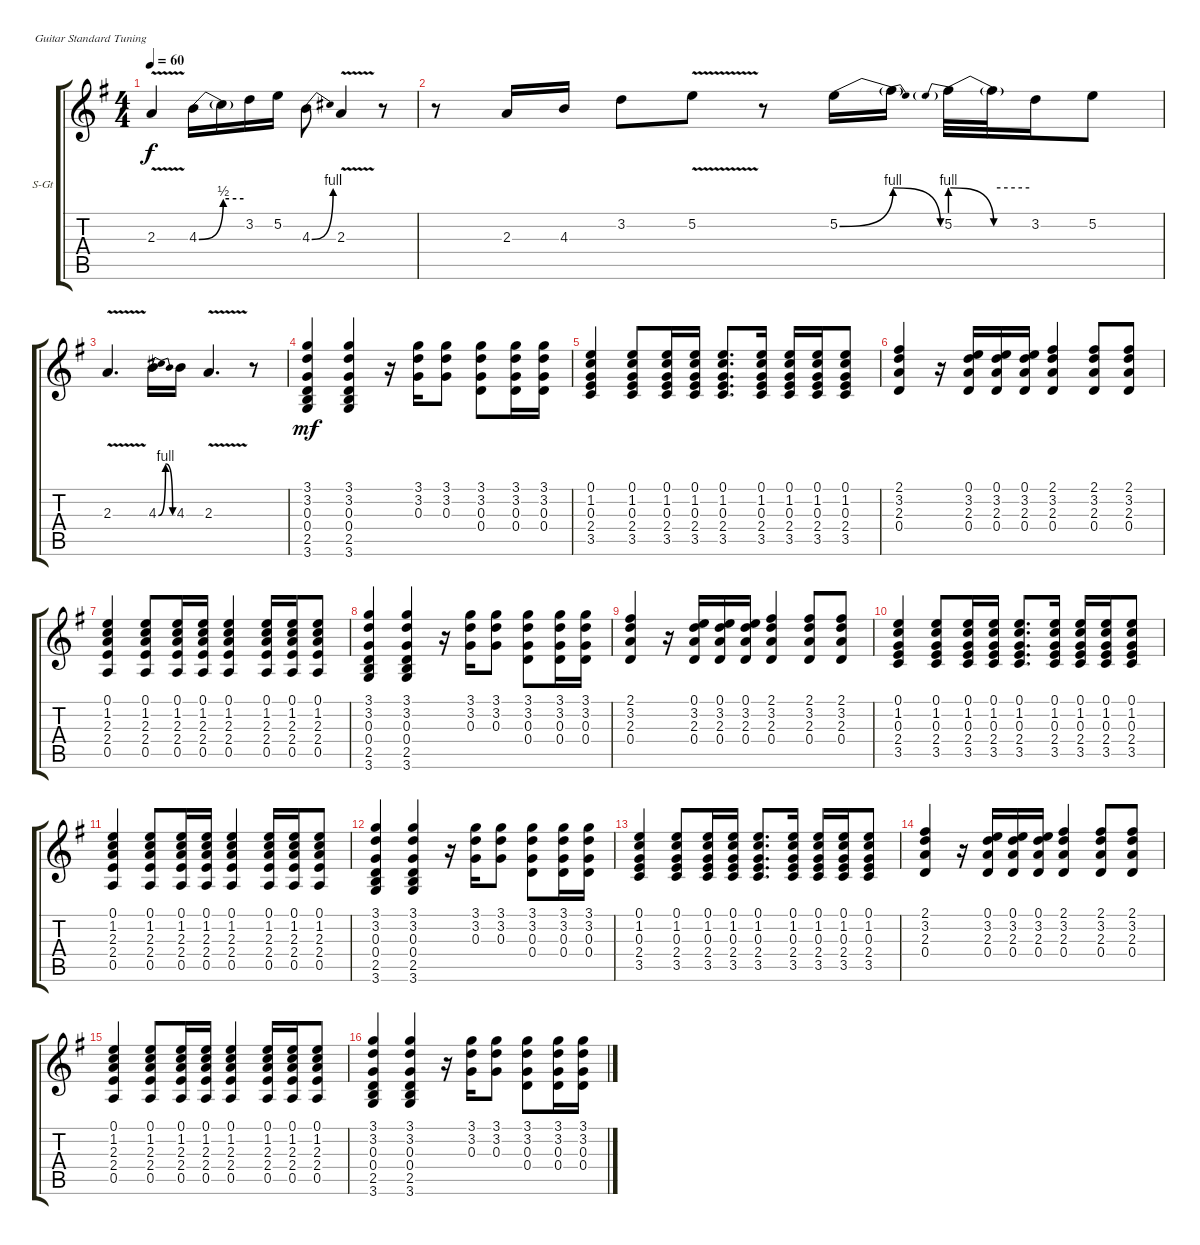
\defaultSystemsLayout 4
\bracketExtendMode groupsimilarinstruments
\firstSystemTrackNameOrientation horizontal
\otherSystemsTrackNameOrientation horizontal
\track ("Lead" "S-Gt") {instrument acousticguitarsteel}
\staff {score tabs}
\tuning (E4 B3 G3 D3 A2 E2)
\ts (4 4)
\tempo 60
\clef g2
\ks g
2.3{v}.4{dy f} 4.3{be (bend 0 0 60 2)}.16 4.3{be (hold 0 2 60 2) t}.16 3.2.16 5.2.16 4.3{be (bend 0 0 60 4)}.8 2.3{v}.4 r.8 |
r.8 2.3.16 4.3.16 3.2.8 5.2{v}.8 r.8 5.2{be (bend 0 0 60 4)}.16 5.2{be (release 0 4 60 0) t}.16 5.2{be (prebendrelease 0 4 60 0)}.32 5.2{be (hold 0 4 60 4) t}.32 3.2.16 5.2.8 |
2.3{v}.4{d} 4.3{be (bendrelease 0 0 30 4 30 4 60 0)}.16 4.3.16 2.3{v}.4{d} r.8 |
(3.6 2.5 0.4 0.3 3.2 3.1).4{dy mf} (3.6 2.5 0.4 0.3 3.2 3.1).4 r.16 (0.3 3.2 3.1).16 (0.3 3.2 3.1).8 (0.3 3.2 3.1 0.4).8 (0.3 3.2 3.1 0.4).16 (0.3 3.2 3.1 0.4).16 |
(3.5 2.4 0.3 1.2 0.1).4 (3.5 2.4 0.3 1.2 0.1).8 (3.5 2.4 0.3 1.2 0.1).16 (3.5 2.4 0.3 1.2 0.1).16 (3.5 2.4 0.3 1.2 0.1).8{d} (3.5 2.4 0.3 1.2 0.1).16 (3.5 2.4 0.3 1.2 0.1).16 (3.5 2.4 0.3 1.2 0.1).16 (3.5 2.4 0.3 1.2 0.1).8 |
(0.4 2.3 3.2 2.1).4 r.16 (0.4 2.3 3.2 0.1).16 (0.4 2.3 3.2 0.1).16 (0.4 2.3 3.2 0.1).16 (0.4 2.3 3.2 2.1).4 (0.4 2.3 3.2 2.1).8 (0.4 2.3 3.2 2.1).8 |
(0.1 1.2 2.3 2.4 0.5).4 (0.1 1.2 2.3 2.4 0.5).8 (0.1 1.2 2.3 2.4 0.5).16 (0.1 1.2 2.3 2.4 0.5).16 (0.1 1.2 2.3 2.4 0.5).4 (0.1 1.2 2.3 2.4 0.5).16 (0.1 1.2 2.3 2.4 0.5).16 (0.1 1.2 2.3 2.4 0.5).8 |
(3.6 2.5 0.4 0.3 3.2 3.1).4 (3.6 2.5 0.4 0.3 3.2 3.1).4 r.16 (0.3 3.2 3.1).16 (0.3 3.2 3.1).8 (0.3 3.2 3.1 0.4).8 (0.3 3.2 3.1 0.4).16 (0.3 3.2 3.1 0.4).16 |
(0.4 2.3 3.2 2.1).4 r.16 (0.4 2.3 3.2 0.1).16 (0.4 2.3 3.2 0.1).16 (0.4 2.3 3.2 0.1).16 (0.4 2.3 3.2 2.1).4 (0.4 2.3 3.2 2.1).8 (0.4 2.3 3.2 2.1).8 |
(3.5 2.4 0.3 1.2 0.1).4 (3.5 2.4 0.3 1.2 0.1).8 (3.5 2.4 0.3 1.2 0.1).16 (3.5 2.4 0.3 1.2 0.1).16 (3.5 2.4 0.3 1.2 0.1).8{d} (3.5 2.4 0.3 1.2 0.1).16 (3.5 2.4 0.3 1.2 0.1).16 (3.5 2.4 0.3 1.2 0.1).16 (3.5 2.4 0.3 1.2 0.1).8 |
(0.1 1.2 2.3 2.4 0.5).4 (0.1 1.2 2.3 2.4 0.5).8 (0.1 1.2 2.3 2.4 0.5).16 (0.1 1.2 2.3 2.4 0.5).16 (0.1 1.2 2.3 2.4 0.5).4 (0.1 1.2 2.3 2.4 0.5).16 (0.1 1.2 2.3 2.4 0.5).16 (0.1 1.2 2.3 2.4 0.5).8 |
(3.6 2.5 0.4 0.3 3.2 3.1).4 (3.6 2.5 0.4 0.3 3.2 3.1).4 r.16 (0.3 3.2 3.1).16 (0.3 3.2 3.1).8 (0.3 3.2 3.1 0.4).8 (0.3 3.2 3.1 0.4).16 (0.3 3.2 3.1 0.4).16 |
(3.5 2.4 0.3 1.2 0.1).4 (3.5 2.4 0.3 1.2 0.1).8 (3.5 2.4 0.3 1.2 0.1).16 (3.5 2.4 0.3 1.2 0.1).16 (3.5 2.4 0.3 1.2 0.1).8{d} (3.5 2.4 0.3 1.2 0.1).16 (3.5 2.4 0.3 1.2 0.1).16 (3.5 2.4 0.3 1.2 0.1).16 (3.5 2.4 0.3 1.2 0.1).8 |
(0.4 2.3 3.2 2.1).4 r.16 (0.4 2.3 3.2 0.1).16 (0.4 2.3 3.2 0.1).16 (0.4 2.3 3.2 0.1).16 (0.4 2.3 3.2 2.1).4 (0.4 2.3 3.2 2.1).8 (0.4 2.3 3.2 2.1).8 |
(0.1 1.2 2.3 2.4 0.5).4 (0.1 1.2 2.3 2.4 0.5).8 (0.1 1.2 2.3 2.4 0.5).16 (0.1 1.2 2.3 2.4 0.5).16 (0.1 1.2 2.3 2.4 0.5).4 (0.1 1.2 2.3 2.4 0.5).16 (0.1 1.2 2.3 2.4 0.5).16 (0.1 1.2 2.3 2.4 0.5).8 |
(3.6 2.5 0.4 0.3 3.2 3.1).4 (3.6 2.5 0.4 0.3 3.2 3.1).4 r.16 (0.3 3.2 3.1).16 (0.3 3.2 3.1).8 (0.3 3.2 3.1 0.4).8 (0.3 3.2 3.1 0.4).16 (0.3 3.2 3.1 0.4).16
